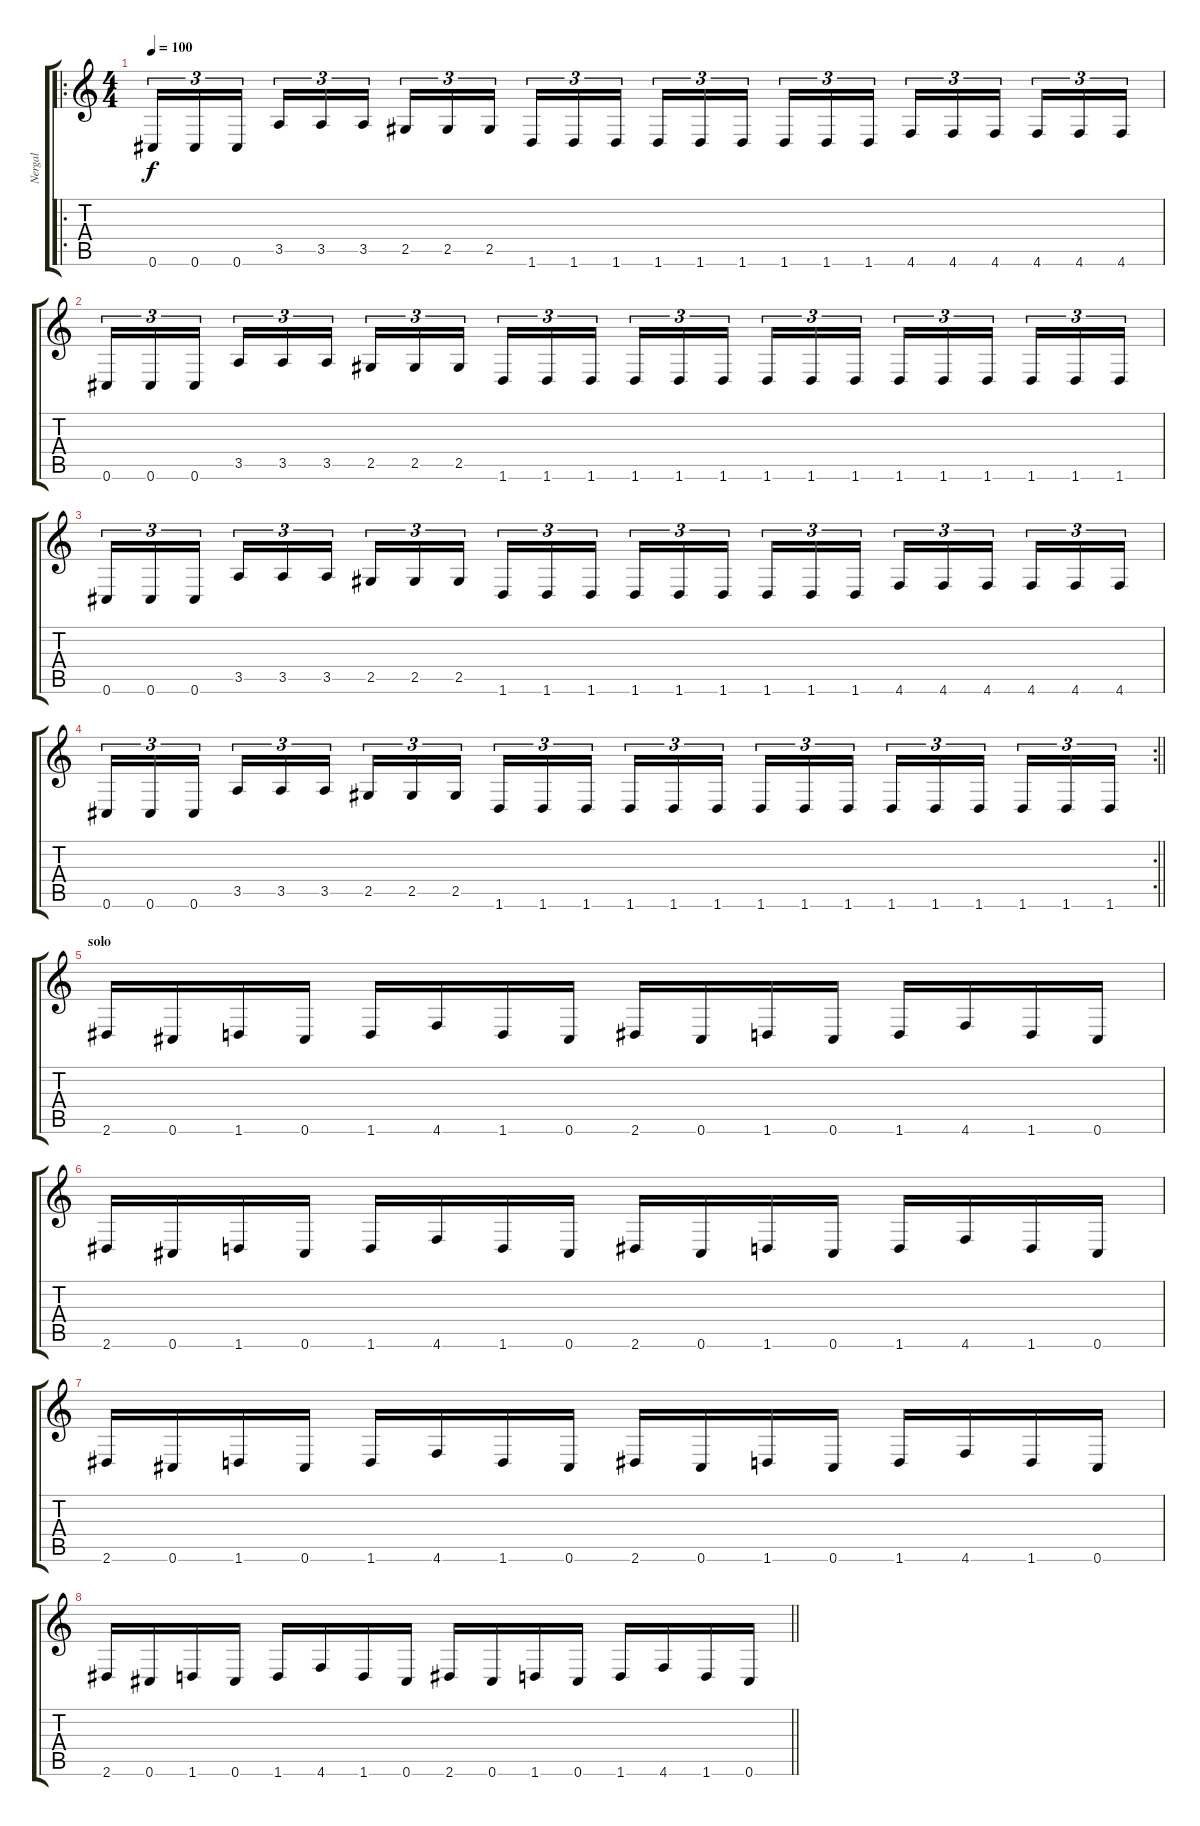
\track ("Nergal" "Nergal") {instrument distortionguitar}
\staff {score tabs}
\tuning (Db4 Ab3 E3 B2 Gb2 Db2) {hide}
\ro
\ts (4 4)
\tempo 100
\clef g2
\ks c
0.6.16{tu (3 2) dy f} 0.6.16{tu (3 2)} 0.6.16{tu (3 2) beam splitsecondary} 3.5.16{tu (3 2)} 3.5.16{tu (3 2)} 3.5.16{tu (3 2)} 2.5.16{tu (3 2)} 2.5.16{tu (3 2)} 2.5.16{tu (3 2) beam splitsecondary} 1.6.16{tu (3 2)} 1.6.16{tu (3 2)} 1.6.16{tu (3 2)} 1.6.16{tu (3 2)} 1.6.16{tu (3 2)} 1.6.16{tu (3 2) beam splitsecondary} 1.6.16{tu (3 2)} 1.6.16{tu (3 2)} 1.6.16{tu (3 2)} 4.6.16{tu (3 2)} 4.6.16{tu (3 2)} 4.6.16{tu (3 2) beam splitsecondary} 4.6.16{tu (3 2)} 4.6.16{tu (3 2)} 4.6.16{tu (3 2)} |
0.6.16{tu (3 2)} 0.6.16{tu (3 2)} 0.6.16{tu (3 2) beam splitsecondary} 3.5.16{tu (3 2)} 3.5.16{tu (3 2)} 3.5.16{tu (3 2)} 2.5.16{tu (3 2)} 2.5.16{tu (3 2)} 2.5.16{tu (3 2) beam splitsecondary} 1.6.16{tu (3 2)} 1.6.16{tu (3 2)} 1.6.16{tu (3 2)} 1.6.16{tu (3 2)} 1.6.16{tu (3 2)} 1.6.16{tu (3 2) beam splitsecondary} 1.6.16{tu (3 2)} 1.6.16{tu (3 2)} 1.6.16{tu (3 2)} 1.6.16{tu (3 2)} 1.6.16{tu (3 2)} 1.6.16{tu (3 2) beam splitsecondary} 1.6.16{tu (3 2)} 1.6.16{tu (3 2)} 1.6.16{tu (3 2)} |
0.6.16{tu (3 2)} 0.6.16{tu (3 2)} 0.6.16{tu (3 2) beam splitsecondary} 3.5.16{tu (3 2)} 3.5.16{tu (3 2)} 3.5.16{tu (3 2)} 2.5.16{tu (3 2)} 2.5.16{tu (3 2)} 2.5.16{tu (3 2) beam splitsecondary} 1.6.16{tu (3 2)} 1.6.16{tu (3 2)} 1.6.16{tu (3 2)} 1.6.16{tu (3 2)} 1.6.16{tu (3 2)} 1.6.16{tu (3 2) beam splitsecondary} 1.6.16{tu (3 2)} 1.6.16{tu (3 2)} 1.6.16{tu (3 2)} 4.6.16{tu (3 2)} 4.6.16{tu (3 2)} 4.6.16{tu (3 2) beam splitsecondary} 4.6.16{tu (3 2)} 4.6.16{tu (3 2)} 4.6.16{tu (3 2)} |
\rc 2
\barLineRight lightlight
0.6.16{tu (3 2)} 0.6.16{tu (3 2)} 0.6.16{tu (3 2) beam splitsecondary} 3.5.16{tu (3 2)} 3.5.16{tu (3 2)} 3.5.16{tu (3 2)} 2.5.16{tu (3 2)} 2.5.16{tu (3 2)} 2.5.16{tu (3 2) beam splitsecondary} 1.6.16{tu (3 2)} 1.6.16{tu (3 2)} 1.6.16{tu (3 2)} 1.6.16{tu (3 2)} 1.6.16{tu (3 2)} 1.6.16{tu (3 2) beam splitsecondary} 1.6.16{tu (3 2)} 1.6.16{tu (3 2)} 1.6.16{tu (3 2)} 1.6.16{tu (3 2)} 1.6.16{tu (3 2)} 1.6.16{tu (3 2) beam splitsecondary} 1.6.16{tu (3 2)} 1.6.16{tu (3 2)} 1.6.16{tu (3 2)} |
\section ("" "solo")
2.6.16 0.6.16 1.6.16 0.6.16 1.6.16 4.6.16 1.6.16 0.6.16 2.6.16 0.6.16 1.6.16 0.6.16 1.6.16 4.6.16 1.6.16 0.6.16 |
2.6.16 0.6.16 1.6.16 0.6.16 1.6.16 4.6.16 1.6.16 0.6.16 2.6.16 0.6.16 1.6.16 0.6.16 1.6.16 4.6.16 1.6.16 0.6.16 |
2.6.16 0.6.16 1.6.16 0.6.16 1.6.16 4.6.16 1.6.16 0.6.16 2.6.16 0.6.16 1.6.16 0.6.16 1.6.16 4.6.16 1.6.16 0.6.16 |
\barLineRight lightlight
2.6.16 0.6.16 1.6.16 0.6.16 1.6.16 4.6.16 1.6.16 0.6.16 2.6.16 0.6.16 1.6.16 0.6.16 1.6.16 4.6.16 1.6.16 0.6.16
